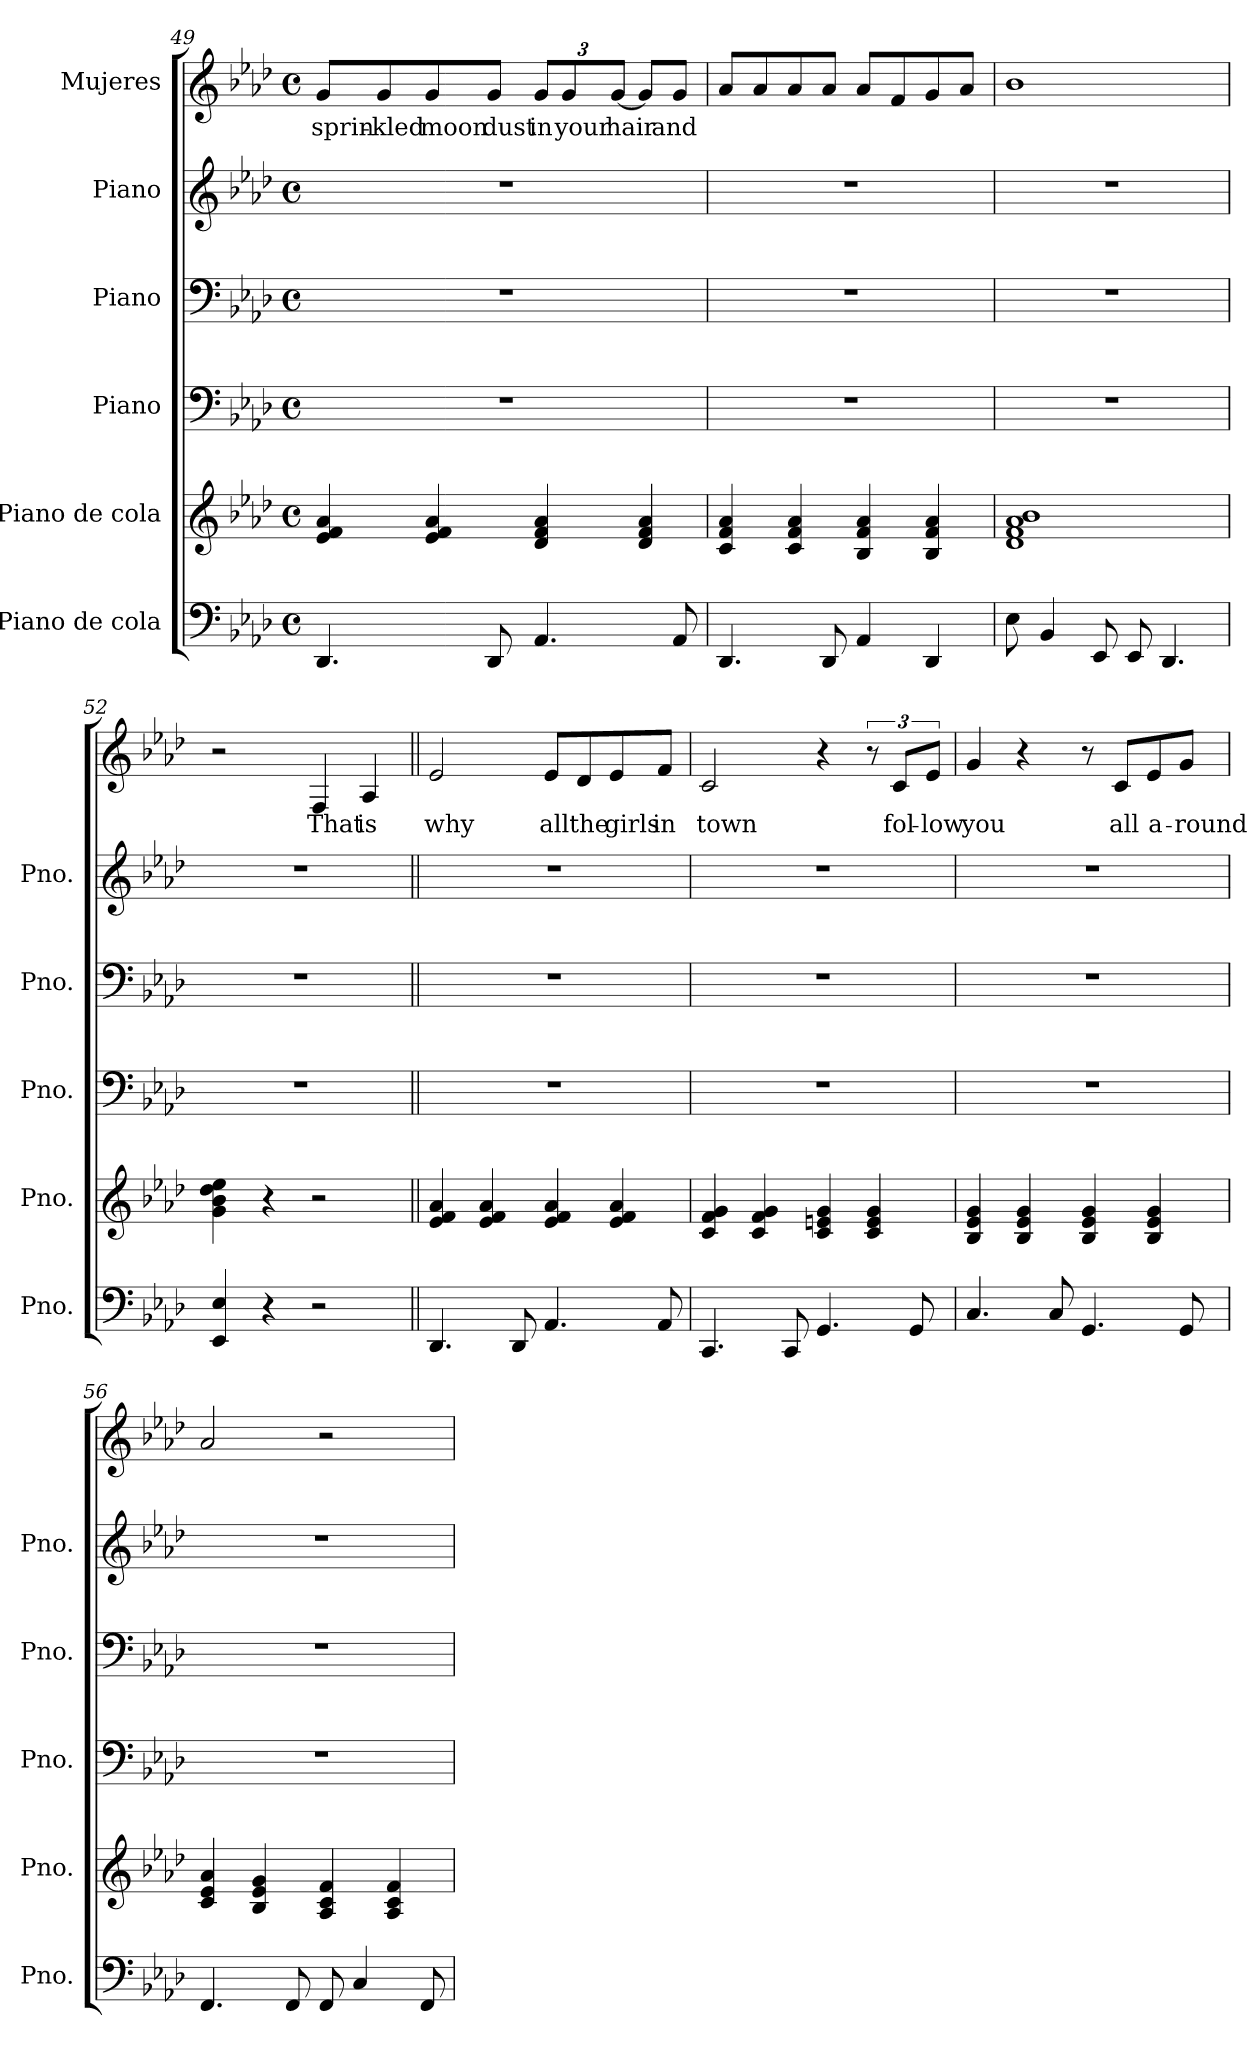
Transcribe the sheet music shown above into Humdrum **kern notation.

**kern	**kern	**kern	**kern	**kern	**kern	**text
*part6	*part5	*part4	*part3	*part2	*part1	*part1
*staff6	*staff5	*staff4	*staff3	*staff2	*staff1	*staff1
*I"Piano de cola	*I"Piano de cola	*I"Piano	*I"Piano	*I"Piano	*I"Mujeres	*
*I'Pno.	*I'Pno.	*I'Pno.	*I'Pno.	*I'Pno.	*	*
!!LO:LB:g=z
*clefF4	*clefG2	*clefF4	*clefF4	*clefG2	*clefG2	*
*k[b-e-a-d-]	*k[b-e-a-d-]	*k[b-e-a-d-]	*k[b-e-a-d-]	*k[b-e-a-d-]	*k[b-e-a-d-]	*
*M4/4	*M4/4	*M4/4	*M4/4	*M4/4	*M4/4	*
*met(c)	*met(c)	*met(c)	*met(c)	*met(c)	*met(c)	*
=49	=49	=49	=49	=49	=49	=49
!	!	!	!	!	!	!LO:LY:b
4.DD-/	4e-/ 4f/ 4a-/	1r	1r	1r	8g/L	sprin-
!	!	!	!	!	!	!LO:LY:b
.	.	.	.	.	8g/	-kled
!	!	!	!	!	!	!LO:LY:b
.	4e-/ 4f/ 4a-/	.	.	.	8g/	moon
!	!	!	!	!	!	!LO:LY:b
8DD-/	.	.	.	.	8g/J	dust
*	*	*	*	*	*Xbrackettup	*
!	!	!	!	!	!	!LO:LY:b
4.AA-/	4d-/ 4f/ 4a-/	.	.	.	12g/L	in
!	!	!	!	!	!	!LO:LY:b
.	.	.	.	.	12g/	your
!	!	!	!	!	!	!LO:LY:b
.	.	.	.	.	[12g/J	hair
.	4d-/ 4f/ 4a-/	.	.	.	8g/L]	.
!	!	!	!	!	!	!LO:LY:b
8AA-/	.	.	.	.	8g/J	and
=50	=50	=50	=50	=50	=50	=50
4.DD-/	4c/ 4f/ 4a-/	1r	1r	1r	8a-/L	.
.	.	.	.	.	8a-/	.
.	4c/ 4f/ 4a-/	.	.	.	8a-/	.
8DD-/	.	.	.	.	8a-/J	.
4AA-/	4B-/ 4f/ 4a-/	.	.	.	8a-/L	.
.	.	.	.	.	8f/	.
4DD-/	4B-/ 4f/ 4a-/	.	.	.	8g/	.
.	.	.	.	.	8a-/J	.
=51	=51	=51	=51	=51	=51	=51
8E-\	1d- 1f 1a- 1b-	1r	1r	1r	1b-	.
4BB-/	.	.	.	.	.	.
8EE-/	.	.	.	.	.	.
8EE-/	.	.	.	.	.	.
4.DD-/	.	.	.	.	.	.
!!LO:PB:g=z
=52	=52	=52	=52	=52	=52	=52
4EE-/ 4E-/	4g\ 4b-\ 4dd-\ 4ee-\	1r	1r	1r	2r	.
4r	4r	.	.	.	.	.
!	!	!	!	!	!	!LO:LY:b
2r	2r	.	.	.	4F/	That
!	!	!	!	!	!	!LO:LY:b
.	.	.	.	.	4A-/	is
=53||	=53||	=53||	=53||	=53||	=53||	=53||
!	!	!	!	!	!	!LO:LY:b
4.DD-/	4e-/ 4f/ 4a-/	1r	1r	1r	2e-/	why
.	4e-/ 4f/ 4a-/	.	.	.	.	.
8DD-/	.	.	.	.	.	.
!	!	!	!	!	!	!LO:LY:b
4.AA-/	4e-/ 4f/ 4a-/	.	.	.	8e-/L	all
!	!	!	!	!	!	!LO:LY:b
.	.	.	.	.	8d-/	the
!	!	!	!	!	!	!LO:LY:b
.	4e-/ 4f/ 4a-/	.	.	.	8e-/	girls
!	!	!	!	!	!	!LO:LY:b
8AA-/	.	.	.	.	8f/J	in
=54	=54	=54	=54	=54	=54	=54
!	!	!	!	!	!	!LO:LY:b
4.CC/	4c/ 4f/ 4g/	1r	1r	1r	2c/	town
.	4c/ 4f/ 4g/	.	.	.	.	.
8CC/	.	.	.	.	.	.
4.GG/	4c/ 4en/ 4g/	.	.	.	4r	.
*	*	*	*	*	*brackettup	*
.	4c/ 4e/ 4g/	.	.	.	12r	.
!	!	!	!	!	!	!LO:LY:b
.	.	.	.	.	12c/L	fol-
8GG/	.	.	.	.	.	.
!	!	!	!	!	!	!LO:LY:b
.	.	.	.	.	12e-/J	-low
!!LO:LB:g=z
=55	=55	=55	=55	=55	=55	=55
!	!	!	!	!	!	!LO:LY:b
4.C/	4B-/ 4e-/ 4g/	1r	1r	1r	4g/	you
.	4B-/ 4e-/ 4g/	.	.	.	4r	.
8C/	.	.	.	.	.	.
4.GG/	4B-/ 4e-/ 4g/	.	.	.	8r	.
!	!	!	!	!	!	!LO:LY:b
.	.	.	.	.	8c/L	all
!	!	!	!	!	!	!LO:LY:b
.	4B-/ 4e-/ 4g/	.	.	.	8e-/	a-
!	!	!	!	!	!	!LO:LY:b
8GG/	.	.	.	.	8g/J	-round
=56	=56	=56	=56	=56	=56	=56
4.FF/	4c/ 4e-/ 4a-/	1r	1r	1r	2a-/	.
.	4B-/ 4e-/ 4g/	.	.	.	.	.
8FF/	.	.	.	.	.	.
8FF/	4A-/ 4c/ 4f/	.	.	.	2r	.
4C/	.	.	.	.	.	.
.	4A-/ 4c/ 4f/	.	.	.	.	.
8FF/	.	.	.	.	.	.
=	=	=	=	=	=	=
*-	*-	*-	*-	*-	*-	*-
